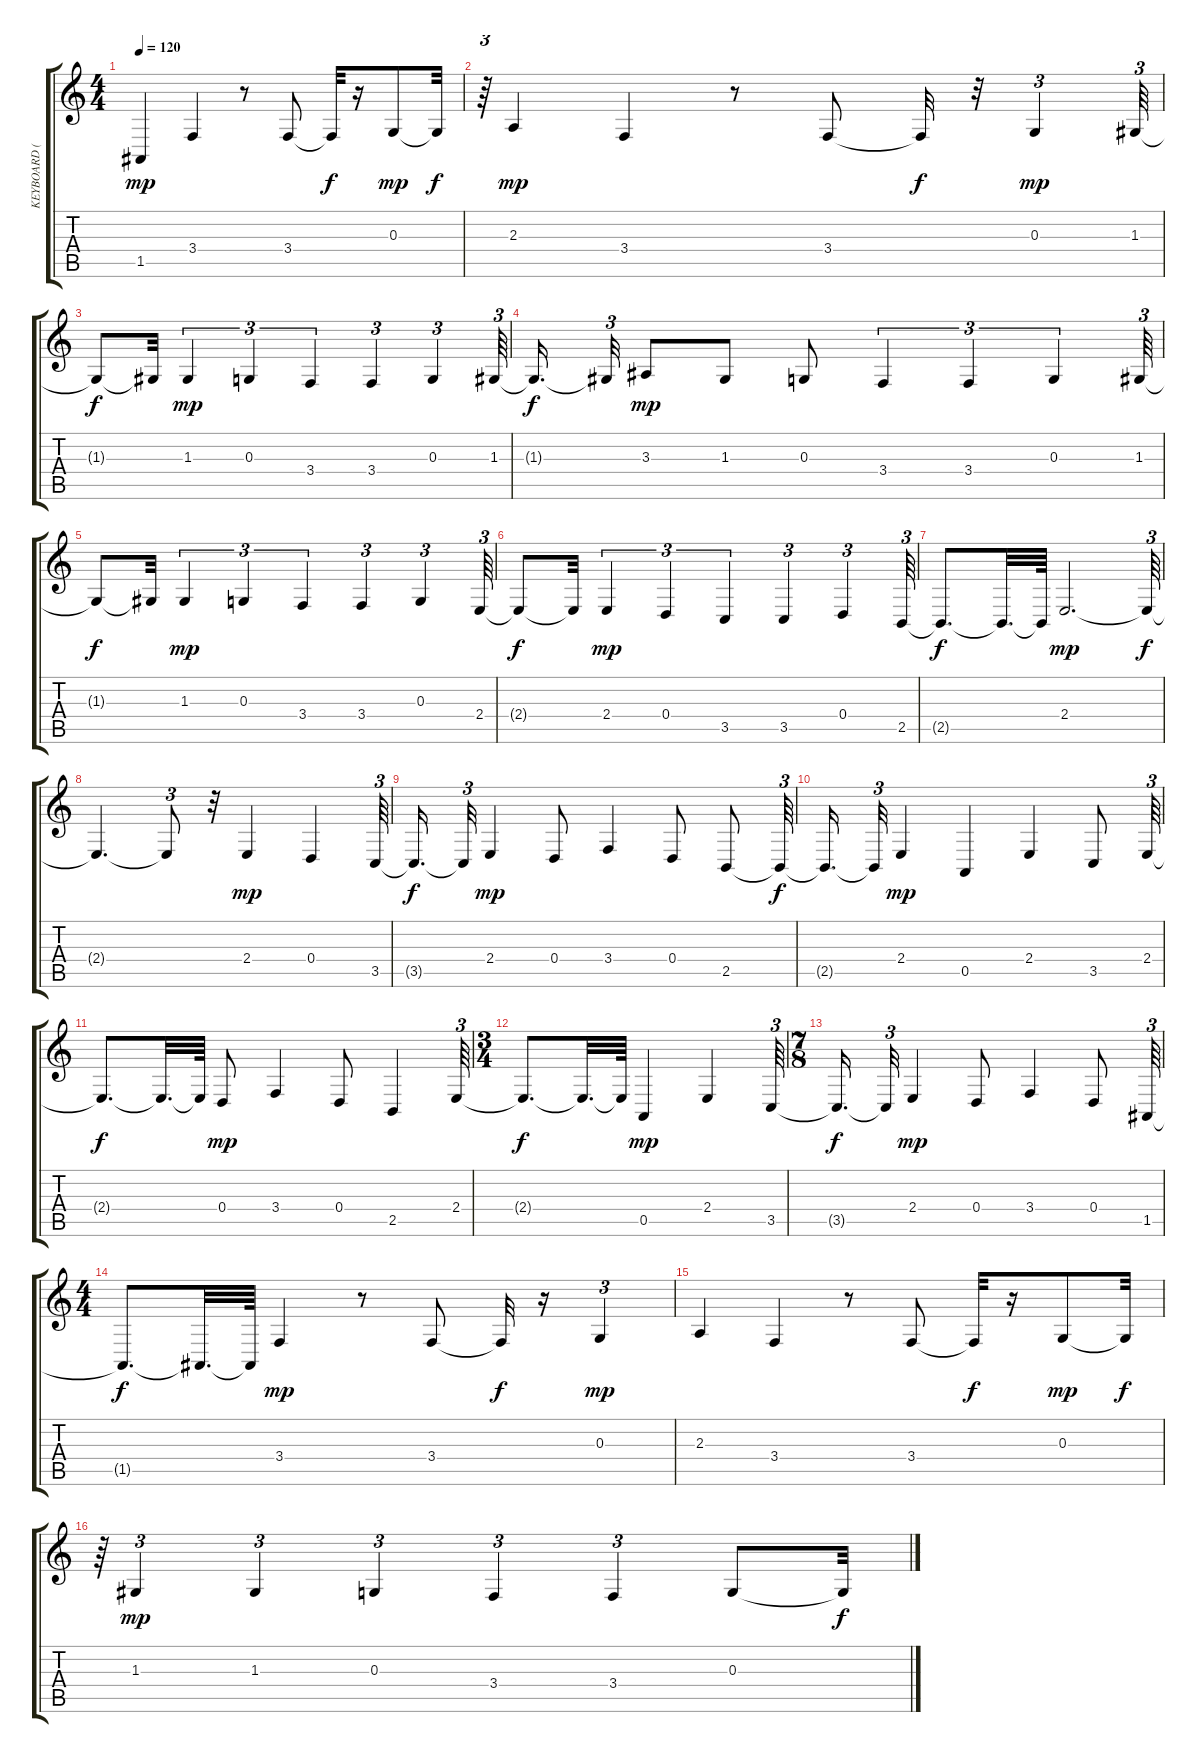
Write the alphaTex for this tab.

\track ("KEYBOARD (SYNTH  " "KEYBOARD (") {instrument lead2sawtooth}
\staff {score tabs}
\tuning (E4 B3 G3 D3 A2 E2) {hide}
\ts (4 4)
\tempo 120
\clef g2
\ks c
1.5.4{dy mp} 3.4.4 r.8 3.4.8 3.4{t}.32{dy f} r.16 0.3.8{dy mp} 0.3{t}.32{dy f} |
r.64{tu (3 2)} 2.3.4{dy mp} 3.4.4 r.8 3.4.8 3.4{t}.32{dy f} r.32 0.3.4{tu (3 2) dy mp} 1.3.64{tu (3 2)} |
1.3{t}.8{dy f} 1.3{t}.32 1.3.4{tu (3 2) dy mp} 0.3.4{tu (3 2)} 3.4.4{tu (3 2)} 3.4.4{tu (3 2)} 0.3.4{tu (3 2)} 1.3.64{tu (3 2)} |
1.3{t}.16{d dy f beam splitsecondary} 1.3{t}.32{tu (3 2)} 3.3.8{dy mp} 1.3.8 0.3.8 3.4.4{tu (3 2)} 3.4.4{tu (3 2)} 0.3.4{tu (3 2)} 1.3.64{tu (3 2)} |
1.3{t}.8{dy f} 1.3{t}.32 1.3.4{tu (3 2) dy mp} 0.3.4{tu (3 2)} 3.4.4{tu (3 2)} 3.4.4{tu (3 2)} 0.3.4{tu (3 2)} 2.4.64{tu (3 2)} |
2.4{t}.8{dy f} 2.4{t}.32 2.4.4{tu (3 2) dy mp} 0.4.4{tu (3 2)} 3.5.4{tu (3 2)} 3.5.4{tu (3 2)} 0.4.4{tu (3 2)} 2.5.64{tu (3 2)} |
2.5{t}.8{d dy f} 2.5{t}.32{d} 2.5{t}.64 2.4.2{d dy mp} 2.4{t}.64{tu (3 2) dy f} |
2.4{t}.4{d} 2.4{t}.8{tu (3 2)} r.32 2.4.4{dy mp} 0.4.4 3.5.64{tu (3 2)} |
3.5{t}.16{d dy f} 3.5{t}.32{tu (3 2)} 2.4.4{dy mp} 0.4.8 3.4.4 0.4.8 2.5.8 2.5{t}.64{tu (3 2) dy f} |
2.5{t}.16{d} 2.5{t}.32{tu (3 2)} 2.4.4{dy mp} 0.5.4 2.4.4 3.5.8 2.4.64{tu (3 2)} |
2.4{t}.8{d dy f} 2.4{t}.32{d} 2.4{t}.64 0.4.8{dy mp} 3.4.4 0.4.8 2.5.4 2.4.64{tu (3 2)} |
\ts (3 4)
2.4{t}.8{d dy f} 2.4{t}.32{d} 2.4{t}.64 0.5.4{dy mp} 2.4.4 3.5.64{tu (3 2)} |
\ts (7 8)
3.5{t}.16{d dy f} 3.5{t}.32{tu (3 2)} 2.4.4{dy mp} 0.4.8 3.4.4 0.4.8 1.5.64{tu (3 2)} |
\ts (4 4)
1.5{t}.8{d dy f} 1.5{t}.32{d} 1.5{t}.64 3.4.4{dy mp} r.8 3.4.8 3.4{t}.32{dy f} r.16 0.3.4{tu (3 2) dy mp} |
2.3.4 3.4.4 r.8 3.4.8 3.4{t}.32{dy f} r.16 0.3.8{dy mp} 0.3{t}.32{dy f} |
r.64{tu (3 2)} 1.3.4{tu (3 2) dy mp} 1.3.4{tu (3 2)} 0.3.4{tu (3 2)} 3.4.4{tu (3 2)} 3.4.4{tu (3 2)} 0.3.8 0.3{t}.32{dy f}
